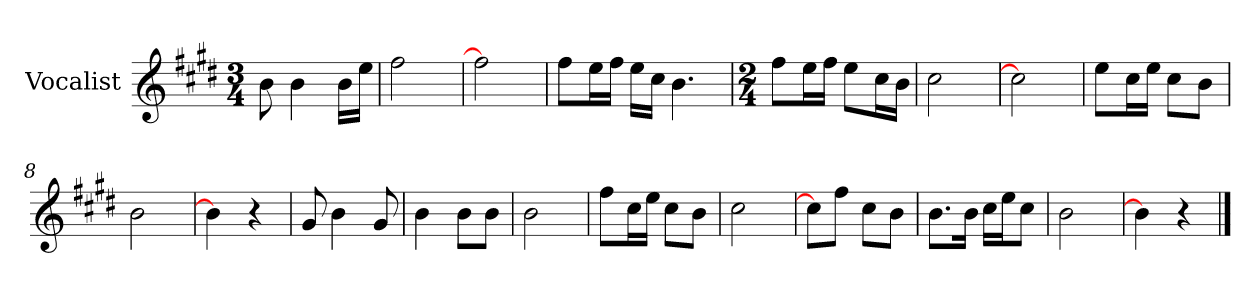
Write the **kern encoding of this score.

**kern
*part1
*staff1
*I"Vocalist
*k[f#c#g#d#]
*E:
*M3/4
=
8b
4b
16bLL
16eeJJ
=1
2ff#
=2
2ff#]
=3
8ff#L
16eeL
16ff#JJ
16eeLL
16cc#JJ
4.b
=4
*M2/4
8ff#L
16eeL
16ff#JJ
8eeL
16cc#L
16bJJ
=5
2cc#
=6
2cc#]
=7
8eeL
16cc#L
16eeJJ
8cc#L
8bJ
=8
2b
=9
4b]
4r
=10
8g#
4b
8g#
=11
4b
8bL
8bJ
=12
2b
=13
8ff#L
16cc#L
16eeJJ
8cc#L
8bJ
=14
2cc#
=15
8cc#L]
8ff#J
8cc#L
8bJ
=16
8.bL
16bJk
16cc#LL
16eeJ
8cc#J
=17
2b
=18
4b]
4r
==
*-
